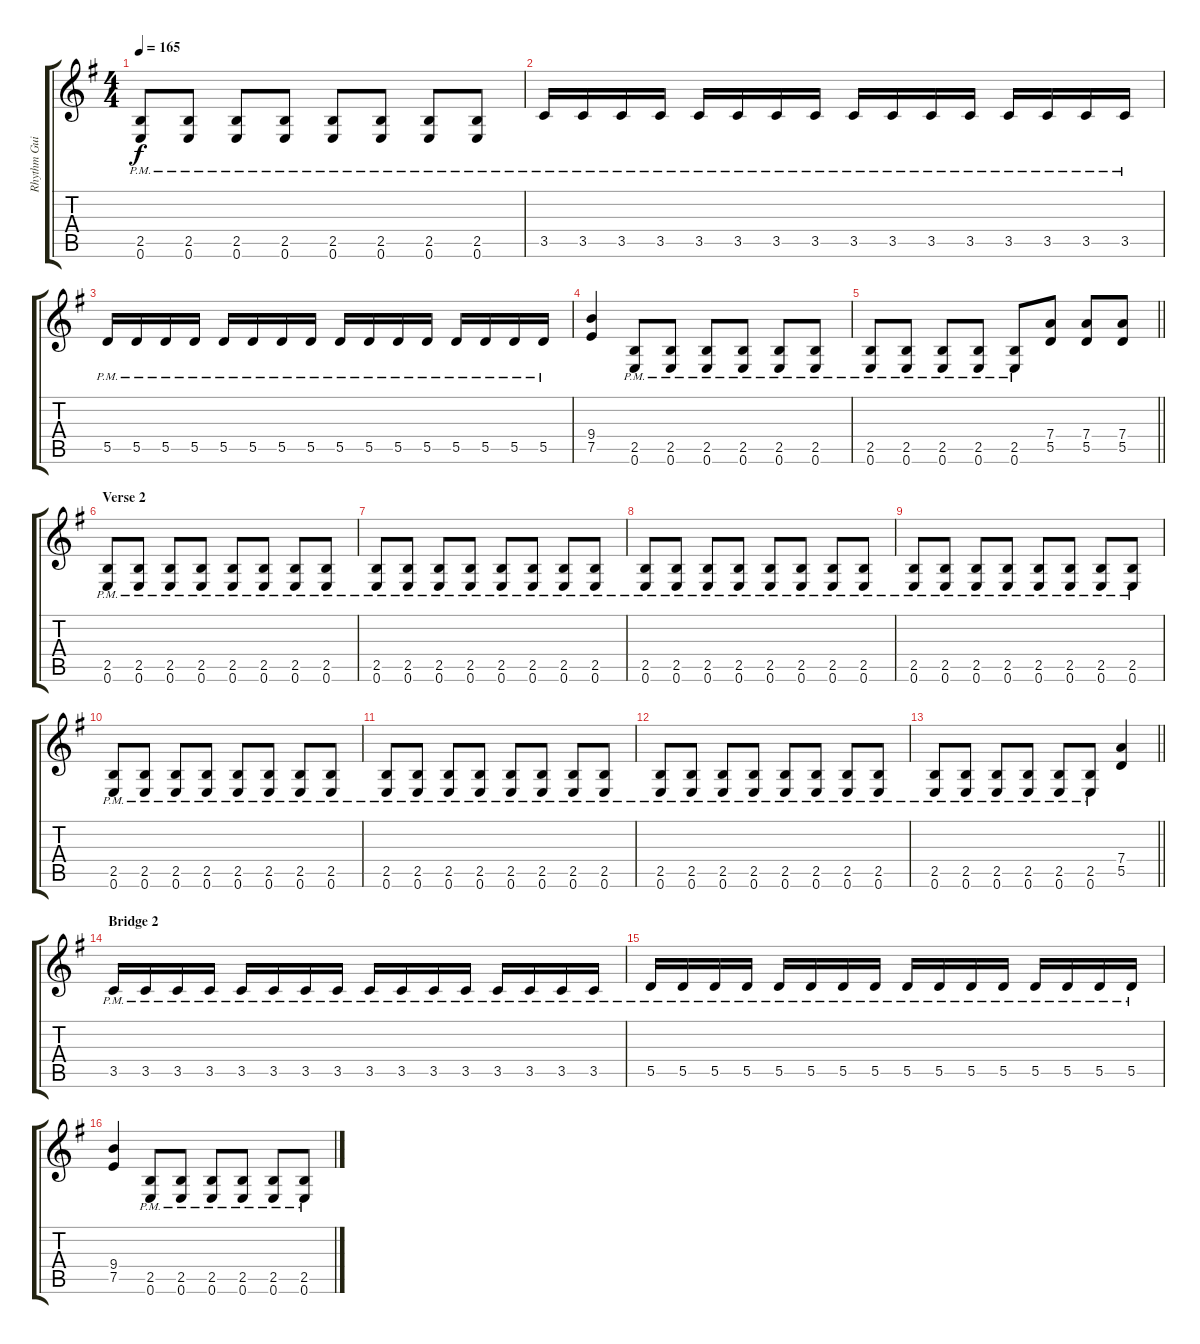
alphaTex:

\track ("Rhythm Guitar 2: Tapani Kangas" "Rhythm Gui") {instrument distortionguitar}
\staff {score tabs}
\tuning (E4 B3 G3 D3 A2 E2) {hide}
\ts (4 4)
\tempo 165
\clef g2
\ks eminor
(2.5{pm} 0.6{pm}).8{dy f} (2.5{pm} 0.6{pm}).8 (2.5{pm} 0.6{pm}).8 (2.5{pm} 0.6{pm}).8 (2.5{pm} 0.6{pm}).8 (2.5{pm} 0.6{pm}).8 (2.5{pm} 0.6{pm}).8 (2.5{pm} 0.6{pm}).8 |
3.5{pm}.16 3.5{pm}.16 3.5{pm}.16 3.5{pm}.16 3.5{pm}.16 3.5{pm}.16 3.5{pm}.16 3.5{pm}.16 3.5{pm}.16 3.5{pm}.16 3.5{pm}.16 3.5{pm}.16 3.5{pm}.16 3.5{pm}.16 3.5{pm}.16 3.5{pm}.16 |
5.5{pm}.16 5.5{pm}.16 5.5{pm}.16 5.5{pm}.16 5.5{pm}.16 5.5{pm}.16 5.5{pm}.16 5.5{pm}.16 5.5{pm}.16 5.5{pm}.16 5.5{pm}.16 5.5{pm}.16 5.5{pm}.16 5.5{pm}.16 5.5{pm}.16 5.5{pm}.16 |
(9.4 7.5).4 (2.5{pm} 0.6{pm}).8 (2.5{pm} 0.6{pm}).8 (2.5{pm} 0.6{pm}).8 (2.5{pm} 0.6{pm}).8 (2.5{pm} 0.6{pm}).8 (2.5{pm} 0.6{pm}).8 |
\barLineRight lightlight
(2.5{pm} 0.6{pm}).8 (2.5{pm} 0.6{pm}).8 (2.5{pm} 0.6{pm}).8 (2.5{pm} 0.6{pm}).8 (2.5{pm} 0.6{pm}).8 (7.4 5.5).8 (7.4 5.5).8 (7.4 5.5).8 |
\section ("" "Verse 2")
(2.5{pm} 0.6{pm}).8 (2.5{pm} 0.6{pm}).8 (2.5{pm} 0.6{pm}).8 (2.5{pm} 0.6{pm}).8 (2.5{pm} 0.6{pm}).8 (2.5{pm} 0.6{pm}).8 (2.5{pm} 0.6{pm}).8 (2.5{pm} 0.6{pm}).8 |
(2.5{pm} 0.6{pm}).8 (2.5{pm} 0.6{pm}).8 (2.5{pm} 0.6{pm}).8 (2.5{pm} 0.6{pm}).8 (2.5{pm} 0.6{pm}).8 (2.5{pm} 0.6{pm}).8 (2.5{pm} 0.6{pm}).8 (2.5{pm} 0.6{pm}).8 |
(2.5{pm} 0.6{pm}).8 (2.5{pm} 0.6{pm}).8 (2.5{pm} 0.6{pm}).8 (2.5{pm} 0.6{pm}).8 (2.5{pm} 0.6{pm}).8 (2.5{pm} 0.6{pm}).8 (2.5{pm} 0.6{pm}).8 (2.5{pm} 0.6{pm}).8 |
(2.5{pm} 0.6{pm}).8 (2.5{pm} 0.6{pm}).8 (2.5{pm} 0.6{pm}).8 (2.5{pm} 0.6{pm}).8 (2.5{pm} 0.6{pm}).8 (2.5{pm} 0.6{pm}).8 (2.5{pm} 0.6{pm}).8 (2.5{pm} 0.6{pm}).8 |
(2.5{pm} 0.6{pm}).8 (2.5{pm} 0.6{pm}).8 (2.5{pm} 0.6{pm}).8 (2.5{pm} 0.6{pm}).8 (2.5{pm} 0.6{pm}).8 (2.5{pm} 0.6{pm}).8 (2.5{pm} 0.6{pm}).8 (2.5{pm} 0.6{pm}).8 |
(2.5{pm} 0.6{pm}).8 (2.5{pm} 0.6{pm}).8 (2.5{pm} 0.6{pm}).8 (2.5{pm} 0.6{pm}).8 (2.5{pm} 0.6{pm}).8 (2.5{pm} 0.6{pm}).8 (2.5{pm} 0.6{pm}).8 (2.5{pm} 0.6{pm}).8 |
(2.5{pm} 0.6{pm}).8 (2.5{pm} 0.6{pm}).8 (2.5{pm} 0.6{pm}).8 (2.5{pm} 0.6{pm}).8 (2.5{pm} 0.6{pm}).8 (2.5{pm} 0.6{pm}).8 (2.5{pm} 0.6{pm}).8 (2.5{pm} 0.6{pm}).8 |
\barLineRight lightlight
(2.5{pm} 0.6{pm}).8 (2.5{pm} 0.6{pm}).8 (2.5{pm} 0.6{pm}).8 (2.5{pm} 0.6{pm}).8 (2.5{pm} 0.6{pm}).8 (2.5{pm} 0.6{pm}).8 (7.4 5.5).4 |
\section ("" "Bridge 2")
3.5{pm}.16 3.5{pm}.16 3.5{pm}.16 3.5{pm}.16 3.5{pm}.16 3.5{pm}.16 3.5{pm}.16 3.5{pm}.16 3.5{pm}.16 3.5{pm}.16 3.5{pm}.16 3.5{pm}.16 3.5{pm}.16 3.5{pm}.16 3.5{pm}.16 3.5{pm}.16 |
5.5{pm}.16 5.5{pm}.16 5.5{pm}.16 5.5{pm}.16 5.5{pm}.16 5.5{pm}.16 5.5{pm}.16 5.5{pm}.16 5.5{pm}.16 5.5{pm}.16 5.5{pm}.16 5.5{pm}.16 5.5{pm}.16 5.5{pm}.16 5.5{pm}.16 5.5{pm}.16 |
(9.4 7.5).4 (2.5{pm} 0.6{pm}).8 (2.5{pm} 0.6{pm}).8 (2.5{pm} 0.6{pm}).8 (2.5{pm} 0.6{pm}).8 (2.5{pm} 0.6{pm}).8 (2.5{pm} 0.6{pm}).8
